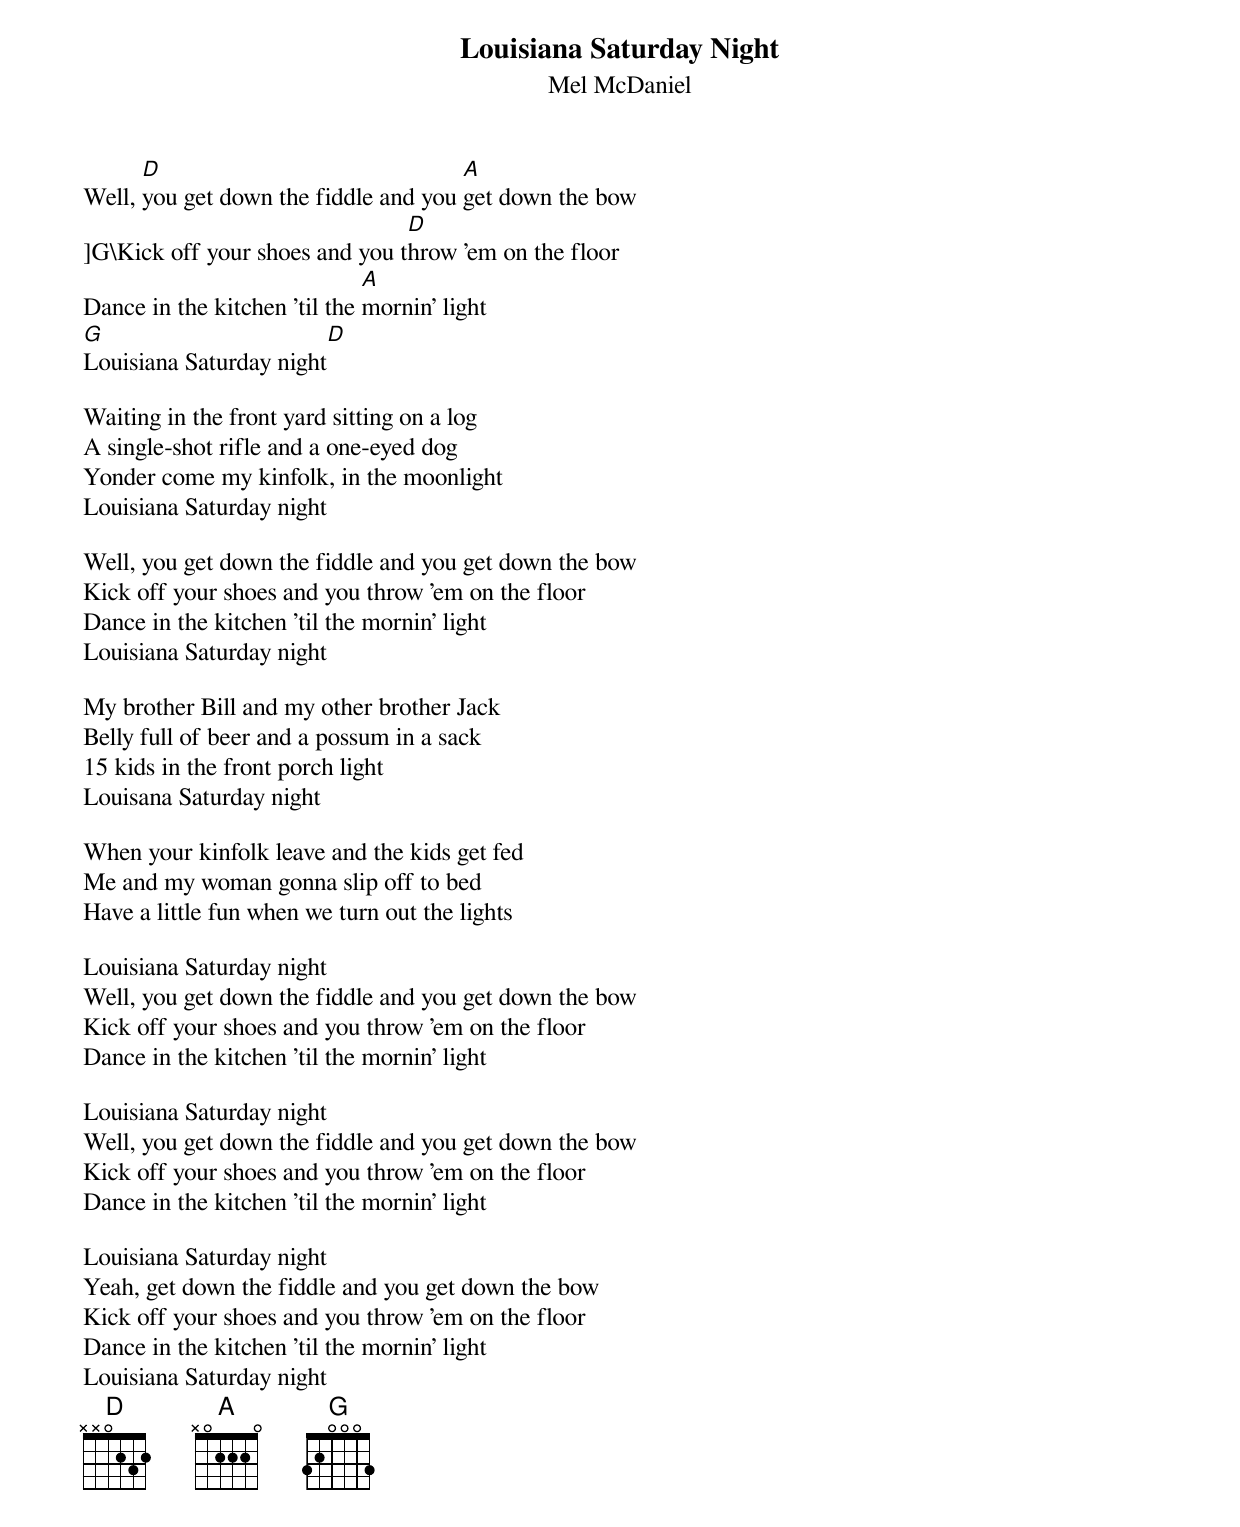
{title:Louisiana Saturday Night}
{subtitle:Mel McDaniel}
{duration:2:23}
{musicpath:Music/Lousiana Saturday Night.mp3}
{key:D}

Well, [D]you get down the fiddle and you [A]get down the bow
]G\Kick off your shoes and you t[D]hrow 'em on the floor
Dance in the kitchen 'til the [A]mornin' light
[G]Louisiana Saturday night[D]

Waiting in the front yard sitting on a log
A single-shot rifle and a one-eyed dog
Yonder come my kinfolk, in the moonlight
Louisiana Saturday night

Well, you get down the fiddle and you get down the bow
Kick off your shoes and you throw 'em on the floor
Dance in the kitchen 'til the mornin' light
Louisiana Saturday night

My brother Bill and my other brother Jack
Belly full of beer and a possum in a sack
15 kids in the front porch light
Louisana Saturday night

When your kinfolk leave and the kids get fed
Me and my woman gonna slip off to bed
Have a little fun when we turn out the lights

Louisiana Saturday night
Well, you get down the fiddle and you get down the bow
Kick off your shoes and you throw 'em on the floor
Dance in the kitchen 'til the mornin' light

Louisiana Saturday night
Well, you get down the fiddle and you get down the bow
Kick off your shoes and you throw 'em on the floor
Dance in the kitchen 'til the mornin' light

Louisiana Saturday night
Yeah, get down the fiddle and you get down the bow
Kick off your shoes and you throw 'em on the floor
Dance in the kitchen 'til the mornin' light
Louisiana Saturday night
